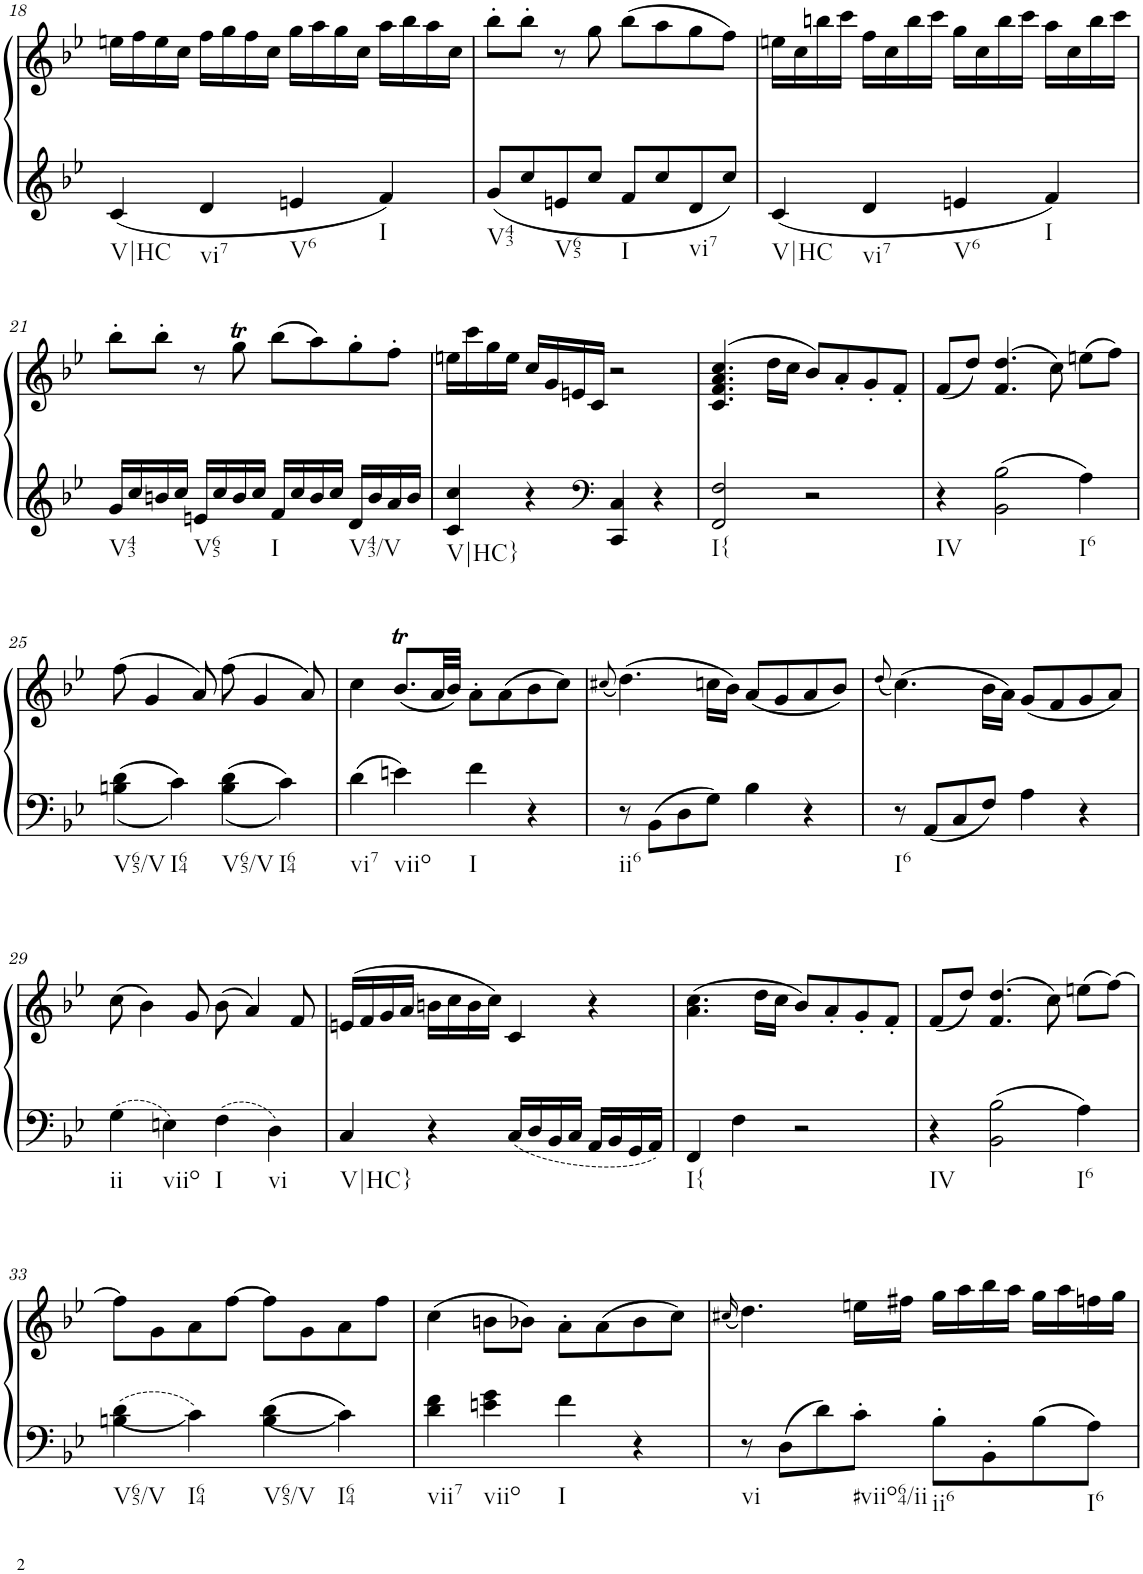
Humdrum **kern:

**kern	**kern
*part1	*part1
*staff2	*staff1
*I"Piano, Piano right	*
*I'Pno.	*
!!LO:PB:g=z
*clefG2	*clefG2
*k[b-e-]	*k[b-e-]
*M4/4	*M4/4
*met(c)	*met(c)
=18	=18
!LO:TX:b:t=V|HC	!
4c/	16een\LL
.	16ff\
.	16ee\
.	16cc\JJ
!LO:TX:b:t=vi7	!
4d/	16ff\LL
.	16gg\
.	16ff\
.	16cc\JJ
!LO:TX:b:t=V6	!
4en/	16gg\LL
.	16aa\
.	16gg\
.	16cc\JJ
!LO:TX:b:t=I	!
4f/	16aa\LL
.	16bb-\
.	16aa\
.	16cc\JJ
=19	=19
!LO:TX:b:t=V43	!
8g/L	8bb-'\L
8cc/	8bb-'\J
!LO:TX:b:t=V65	!
8en/	8r
8cc/J	8gg\
!LO:TX:b:t=I	!
8f/L	(8bb-\L
8cc/	8aa\
!LO:TX:b:t=vi7	!
8d/	8gg\
8cc/J	8ff\J)
=20	=20
!LO:TX:b:t=V|HC	!
4c/	16een\LL
.	16cc\
.	16bbn\
.	16ccc\JJ
!LO:TX:b:t=vi7	!
4d/	16ff\LL
.	16cc\
.	16bb\
.	16ccc\JJ
!LO:TX:b:t=V6	!
4en/	16gg\LL
.	16cc\
.	16bb\
.	16ccc\JJ
!LO:TX:b:t=I	!
4f/	16aa\LL
.	16cc\
.	16bb\
.	16ccc\JJ
!!LO:LB:g=z
=21	=21
!LO:TX:b:t=V43	!
16g/LL	8bb-'\L
16cc/	.
16bn/	8bb-'\J
16cc/JJ	.
!LO:TX:b:t=V65	!
16en/LL	8r
16cc/	.
16b/	8ggT\
16cc/JJ	.
!LO:TX:b:t=I	!
16f/LL	(8bb-\L
16cc/	.
16b/	8aa\)
16cc/JJ	.
!LO:TX:b:t=V43/V	!
16d/LL	8gg'\
16b/	.
16a/	8ff'\J
16b/JJ	.
=22	=22
!LO:TX:b:t=V|HC}	!
4c/ 4cc/	16een\LL
.	16ccc\
.	16gg\
.	16ee\JJ
4r	16cc/LL
.	16g/
.	16en/
.	16c/JJ
*clefF4	*
4CC/ 4C/	2r
4r	.
=23	=23
!LO:TX:b:t=I{	!
2FF/ 2F/	(4.c/ 4.f/ 4.a/ 4.cc/
.	16dd\LL
.	16cc\JJ
2r	8b-/L)
.	8a'/
.	8g'/
.	8f'/J
=24	=24
!LO:TX:b:t=IV	!
4r	(8f/L
.	8dd/J)
2BB-\ 2B-\	(4.f/ 4.dd/
.	8cc\)
!LO:TX:b:t=I6	!
4A\	(8een\L
.	8ff\J)
!!LO:LB:g=z
=25	=25
!LO:TX:b:t=V65/V	!
4Bn\ 4d\	(8ff\
.	4g/
!LO:TX:b:t=I64	!
4c\	.
.	8a/)
!LO:TX:b:t=V65/V	!
4B\ 4d\	(8ff\
.	4g/
!LO:TX:b:t=I64	!
4c\	.
.	8a/)
=26	=26
!LO:TX:b:t=vi7	!
4d\	4cc\
!LO:TX:b:t=viio	!
4en\	(8.b-T/L
.	32a/LL
.	32b-/JJJ)
!LO:TX:b:t=I	!
4f\	8a'\L
.	(8a\
4r	8b-\
.	8cc\J)
=27	=27
.	(8qcc#X/
!LO:TX:b:t=ii6	!
8r	(4.dd\)
8BB-\L	.
8D\	.
8G\J	16ccn\LL
.	16b-\JJ)
4B-\	(8a/L
.	8g/
4r	8a/
.	8b-/J)
=28	=28
.	(8qdd/
!LO:TX:b:t=I6	!
8r	(4.cc\)
8AA/L	.
8C/	.
8F/J	16b-\LL
.	16a\JJ)
4A\	(8g/L
.	8f/
4r	8g/
.	8a/J)
!!LO:LB:g=z
=29	=29
!LO:TX:b:t=ii	!
4G\	(8cc\
.	4b-\)
!LO:TX:b:t=viio	!
4En\	.
.	8g/
!LO:TX:b:t=I	!
4F\	(8b-\
.	4a/)
!LO:TX:b:t=vi	!
4D\	.
.	8f/
=30	=30
!LO:TX:b:t=V|HC}	!
4C/	(16en/LL
.	16f/
.	16g/
.	16a/JJ
4r	16bn\LL
.	16cc\
.	16b\
.	16cc\JJ)
16C/LL	4c/
16D/	.
16BB-/	.
16C/JJ	.
16AA/LL	4r
16BB-/	.
16GG/	.
16AA/JJ	.
=31	=31
!LO:TX:b:t=I{	!
4FF/	(4.a\ 4.cc\
4F\	.
.	16dd\LL
.	16cc\JJ
2r	8b-/L)
.	8a'/
.	8g'/
.	8f'/J
=32	=32
!LO:TX:b:t=IV	!
4r	(8f/L
.	8dd/J)
2BB-\ 2B-\	(4.f/ 4.dd/
.	8cc\)
!LO:TX:b:t=I6	!
4A\	(8een\L
.	[8ff\J)
!!LO:LB:g=z
=33	=33
!LO:TX:b:t=V65/V	!
4Bn\ 4d\	8ff\L]
.	8g\
!LO:TX:b:t=I64	!
4c\	8a\
.	[8ff\J
!LO:TX:b:t=V65/V	!
4B\ 4d\	8ff\L]
.	8g\
!LO:TX:b:t=I64	!
4c\	8a\
.	8ff\J
=34	=34
!LO:TX:b:t=vii7	!
4d\ 4f\	(4cc\
!LO:TX:b:t=viio	!
4en\ 4g\	8bn\L
.	8b-X\J)
!LO:TX:b:t=I	!
4f\	8a'\L
.	(8a\
4r	8b-\
.	8cc\J)
=35	=35
.	(16qcc#X/
!LO:TX:b:t=vi	!
8r	4.dd\)
8D\L	.
8d\	.
!LO:TX:b:t=#viio64/ii	!
8c'\J	16een\LL
.	16ff#X\JJ
!LO:TX:b:t=ii6	!
8B-'\L	16gg\LL
.	16aa\
8BB-'\	16bb-\
.	16aa\JJ
8B-\	16gg\LL
.	16aa\
!LO:TX:b:t=I6	!
8A\J	16ffn\
.	16gg\JJ
=	=
*-	*-
